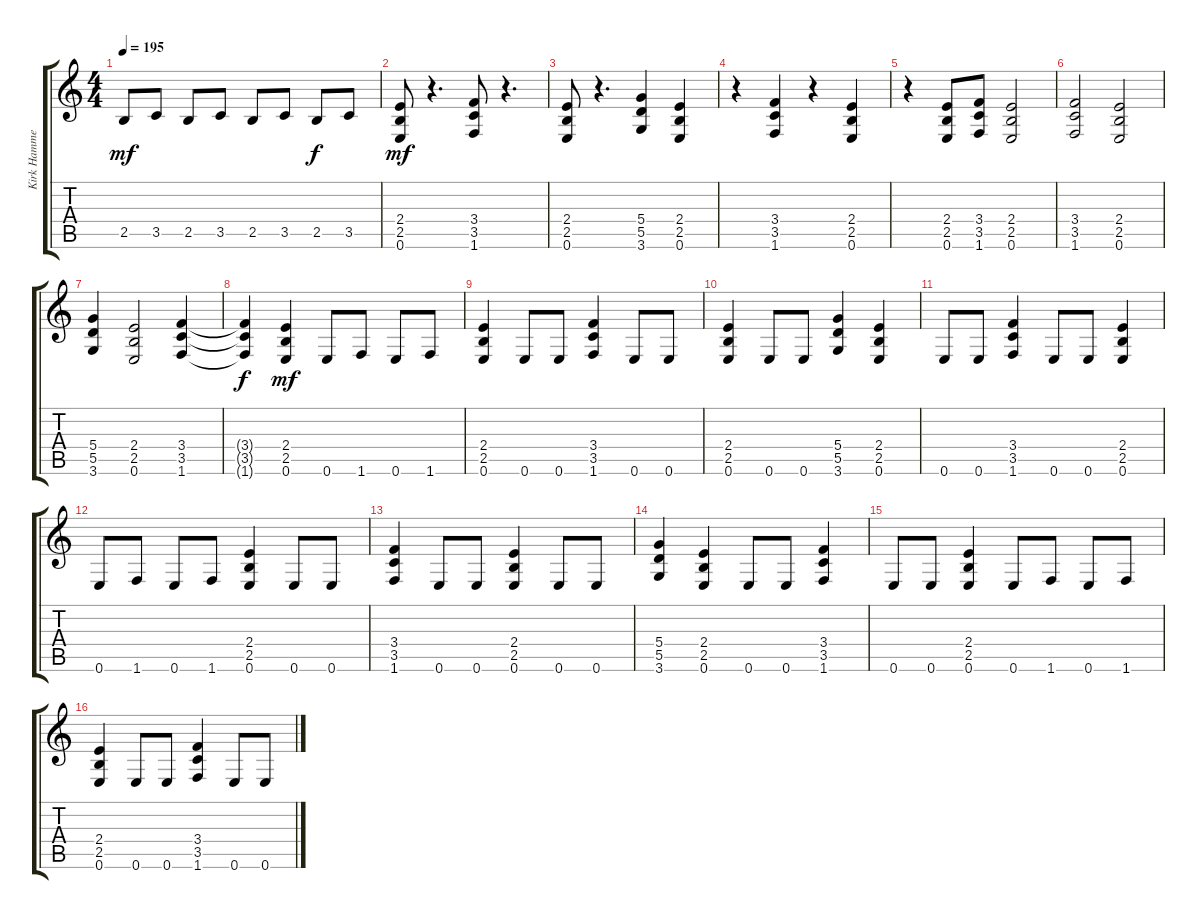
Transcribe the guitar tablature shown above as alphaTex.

\track ("Kirk Hammet" "Kirk Hamme") {instrument distortionguitar}
\staff {score tabs}
\tuning (E4 B3 G3 D3 A2 E2) {hide}
\ts (4 4)
\tempo 195
\clef g2
\ks c
2.5.8{dy mf instrument distortionguitar} 3.5.8 2.5.8 3.5.8 2.5.8 3.5.8 2.5.8{dy f} 3.5.8 |
(2.4 2.5 0.6).8{dy mf} r.4{d} (3.4 3.5 1.6).8 r.4{d} |
(2.4 2.5 0.6).8 r.4{d} (5.4 5.5 3.6).4 (2.4 2.5 0.6).4 |
r.4 (3.4 3.5 1.6).4 r.4 (2.4 2.5 0.6).4 |
r.4 (2.4 2.5 0.6).8 (3.4 3.5 1.6).8 (2.4 2.5 0.6).2 |
(3.4 3.5 1.6).2 (2.4 2.5 0.6).2 |
(5.4 5.5 3.6).4 (2.4 2.5 0.6).2 (3.4 3.5 1.6).4 |
(3.4{t} 3.5{t} 1.6{t}).4{dy f} (2.4 2.5 0.6).4{dy mf} 0.6.8 1.6.8 0.6.8 1.6.8 |
(2.4 2.5 0.6).4 0.6.8 0.6.8 (3.4 3.5 1.6).4 0.6.8 0.6.8 |
(2.4 2.5 0.6).4 0.6.8 0.6.8 (5.4 5.5 3.6).4 (2.4 2.5 0.6).4 |
0.6.8 0.6.8 (3.4 3.5 1.6).4 0.6.8 0.6.8 (2.4 2.5 0.6).4 |
0.6.8 1.6.8 0.6.8 1.6.8 (2.4 2.5 0.6).4 0.6.8 0.6.8 |
(3.4 3.5 1.6).4 0.6.8 0.6.8 (2.4 2.5 0.6).4 0.6.8 0.6.8 |
(5.4 5.5 3.6).4 (2.4 2.5 0.6).4 0.6.8 0.6.8 (3.4 3.5 1.6).4 |
0.6.8 0.6.8 (2.4 2.5 0.6).4 0.6.8 1.6.8 0.6.8 1.6.8 |
(2.4 2.5 0.6).4 0.6.8 0.6.8 (3.4 3.5 1.6).4 0.6.8 0.6.8
